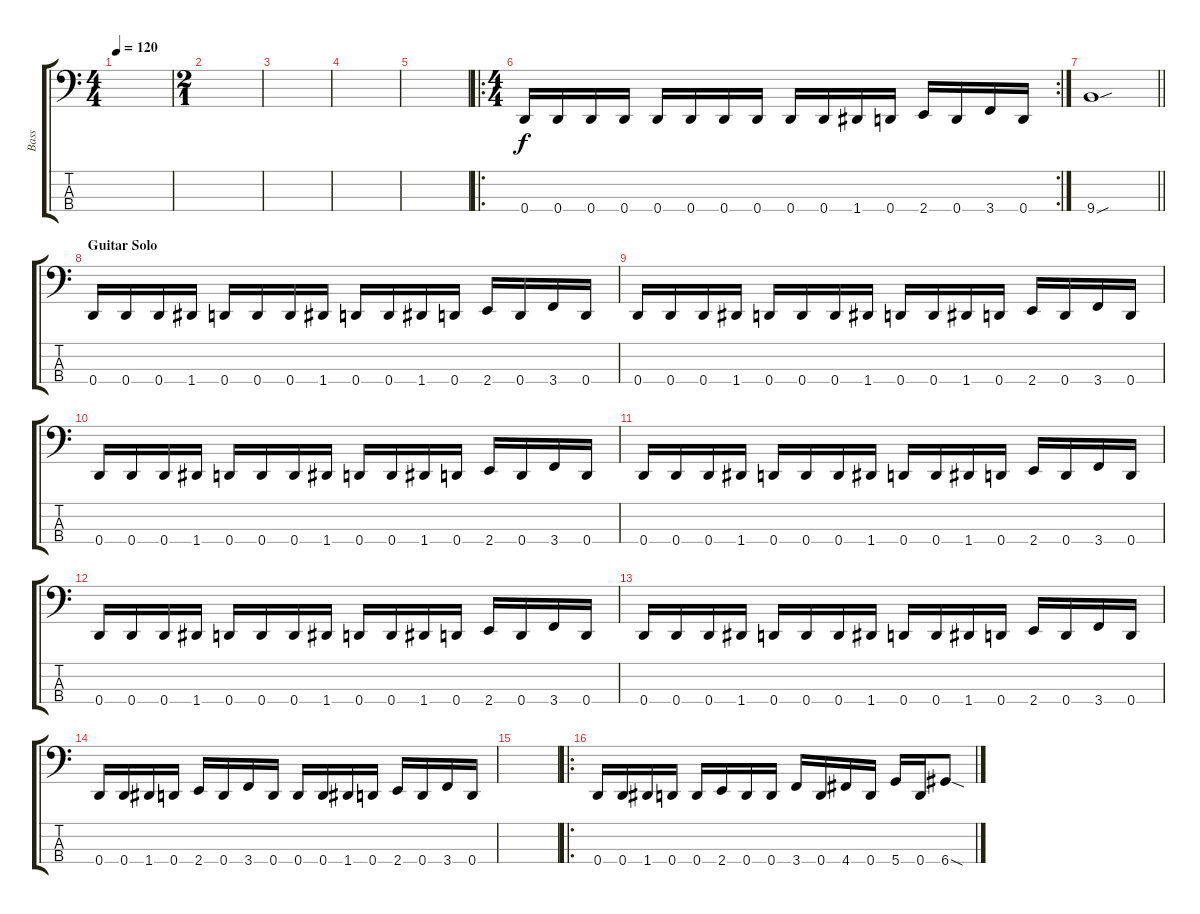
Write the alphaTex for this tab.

\track ("Bass" "Bass") {instrument electricbasspick}
\staff {score tabs}
\tuning (G2 D2 A1 D1) {hide}
\ts (4 4)
\tempo 120
\clef f4
\ks c
|
\ts (2 1)
|
|
|
|
\ro
\rc 2
\ts (4 4)
0.4.16 0.4.16 0.4.16 0.4.16 0.4.16 0.4.16 0.4.16 0.4.16 0.4.16 0.4.16 1.4.16 0.4.16 2.4.16 0.4.16 3.4.16 0.4.16 |
\barLineRight lightlight
9.4{sou}.1 |
\section ("" "Guitar Solo")
0.4.16 0.4.16 0.4.16 1.4.16 0.4.16 0.4.16 0.4.16 1.4.16 0.4.16 0.4.16 1.4.16 0.4.16 2.4.16 0.4.16 3.4.16 0.4.16 |
0.4.16 0.4.16 0.4.16 1.4.16 0.4.16 0.4.16 0.4.16 1.4.16 0.4.16 0.4.16 1.4.16 0.4.16 2.4.16 0.4.16 3.4.16 0.4.16 |
0.4.16 0.4.16 0.4.16 1.4.16 0.4.16 0.4.16 0.4.16 1.4.16 0.4.16 0.4.16 1.4.16 0.4.16 2.4.16 0.4.16 3.4.16 0.4.16 |
0.4.16 0.4.16 0.4.16 1.4.16 0.4.16 0.4.16 0.4.16 1.4.16 0.4.16 0.4.16 1.4.16 0.4.16 2.4.16 0.4.16 3.4.16 0.4.16 |
0.4.16 0.4.16 0.4.16 1.4.16 0.4.16 0.4.16 0.4.16 1.4.16 0.4.16 0.4.16 1.4.16 0.4.16 2.4.16 0.4.16 3.4.16 0.4.16 |
0.4.16 0.4.16 0.4.16 1.4.16 0.4.16 0.4.16 0.4.16 1.4.16 0.4.16 0.4.16 1.4.16 0.4.16 2.4.16 0.4.16 3.4.16 0.4.16 |
0.4.16 0.4.16 1.4.16 0.4.16 2.4.16 0.4.16 3.4.16 0.4.16 0.4.16 0.4.16 1.4.16 0.4.16 2.4.16 0.4.16 3.4.16 0.4.16 |
|
\ro
0.4.16 0.4.16 1.4.16 0.4.16 0.4.16 2.4.16 0.4.16 0.4.16 3.4.16 0.4.16 4.4.16 0.4.16 5.4.16 0.4.16 6.4{sod}.8
